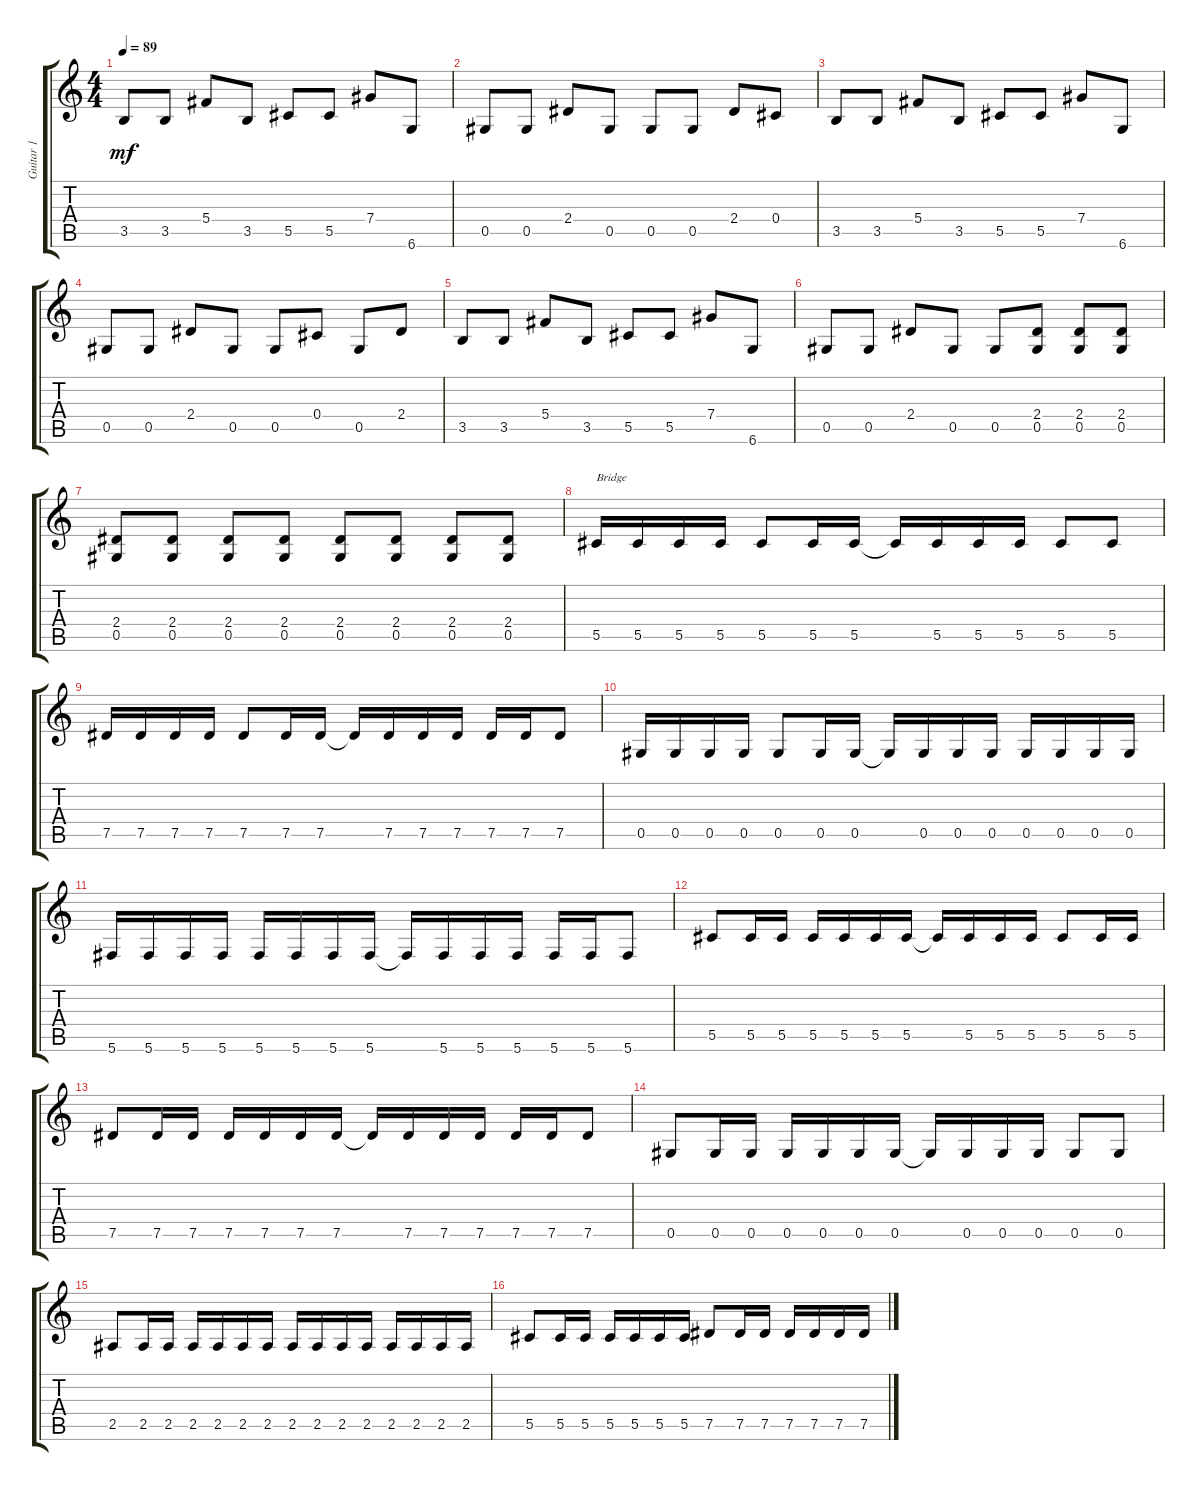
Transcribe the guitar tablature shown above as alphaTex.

\track ("Guitar 1" "Guitar 1") {instrument electricguitarclean}
\staff {score tabs}
\tuning (Eb4 Bb3 Gb3 Db3 Ab2 Db2) {hide}
\ts (4 4)
\tempo 89
\clef g2
\ks c
3.5.8{dy mf} 3.5.8 5.4.8 3.5.8 5.5.8 5.5.8 7.4.8 6.6.8 |
0.5.8 0.5.8 2.4.8 0.5.8 0.5.8 0.5.8 2.4.8 0.4.8 |
3.5.8 3.5.8 5.4.8 3.5.8 5.5.8 5.5.8 7.4.8 6.6.8 |
0.5.8 0.5.8 2.4.8 0.5.8 0.5.8 0.4.8 0.5.8 2.4.8 |
3.5.8 3.5.8 5.4.8 3.5.8 5.5.8 5.5.8 7.4.8 6.6.8 |
0.5.8 0.5.8 2.4.8 0.5.8 0.5.8 (2.4 0.5).8 (2.4 0.5).8 (2.4 0.5).8 |
(2.4 0.5).8 (2.4 0.5).8 (2.4 0.5).8 (2.4 0.5).8 (2.4 0.5).8 (2.4 0.5).8 (2.4 0.5).8 (2.4 0.5).8 |
5.5.16{txt "Bridge" instrument electricguitarclean} 5.5.16 5.5.16 5.5.16 5.5.8 5.5.16 5.5.16 5.5{t}.16 5.5.16 5.5.16 5.5.16 5.5.8 5.5.8 |
7.5.16 7.5.16 7.5.16 7.5.16 7.5.8 7.5.16 7.5.16 7.5{t}.16 7.5.16 7.5.16 7.5.16 7.5.16 7.5.16 7.5.8 |
0.5.16 0.5.16 0.5.16 0.5.16 0.5.8 0.5.16 0.5.16 0.5{t}.16 0.5.16 0.5.16 0.5.16 0.5.16 0.5.16 0.5.16 0.5.16 |
5.6.16 5.6.16 5.6.16 5.6.16 5.6.16 5.6.16 5.6.16 5.6.16 5.6{t}.16 5.6.16 5.6.16 5.6.16 5.6.16 5.6.16 5.6.8 |
5.5.8 5.5.16 5.5.16 5.5.16 5.5.16 5.5.16 5.5.16 5.5{t}.16 5.5.16 5.5.16 5.5.16 5.5.8 5.5.16 5.5.16 |
7.5.8 7.5.16 7.5.16 7.5.16 7.5.16 7.5.16 7.5.16 7.5{t}.16 7.5.16 7.5.16 7.5.16 7.5.16 7.5.16 7.5.8 |
0.5.8 0.5.16 0.5.16 0.5.16 0.5.16 0.5.16 0.5.16 0.5{t}.16 0.5.16 0.5.16 0.5.16 0.5.8 0.5.8 |
2.5.8 2.5.16 2.5.16 2.5.16 2.5.16 2.5.16 2.5.16 2.5.16 2.5.16 2.5.16 2.5.16 2.5.16 2.5.16 2.5.16 2.5.16 |
5.5.8 5.5.16 5.5.16 5.5.16 5.5.16 5.5.16 5.5.16 7.5.8 7.5.16 7.5.16 7.5.16 7.5.16 7.5.16 7.5.16
